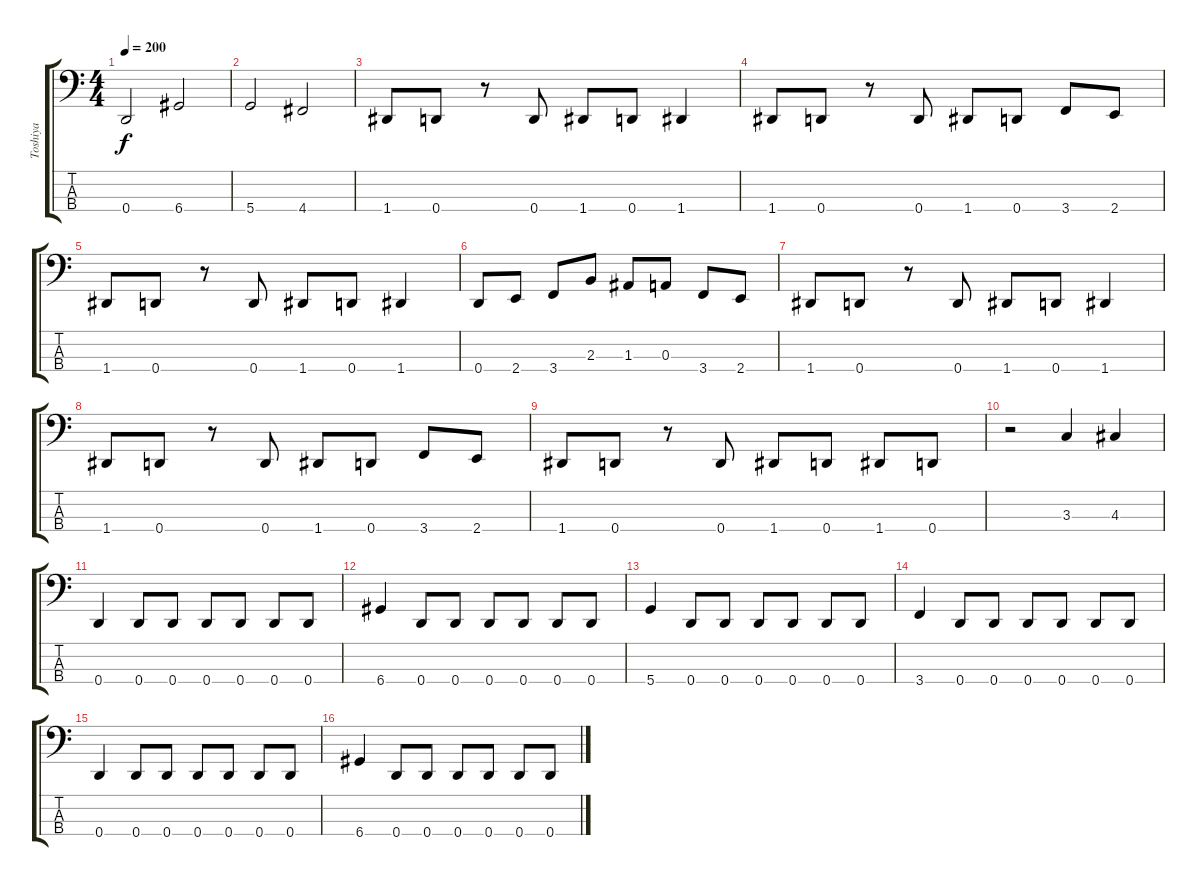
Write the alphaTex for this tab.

\track ("Toshiya" "Toshiya") {instrument electricbasspick}
\staff {score tabs}
\tuning (G2 D2 A1 D1) {hide}
\ts (4 4)
\tempo 200
\clef f4
\ks c
0.4.2{dy f} 6.4.2 |
5.4.2 4.4.2 |
1.4.8 0.4.8 r.8 0.4.8 1.4.8 0.4.8 1.4.4 |
1.4.8 0.4.8 r.8 0.4.8 1.4.8 0.4.8 3.4.8 2.4.8 |
1.4.8 0.4.8 r.8 0.4.8 1.4.8 0.4.8 1.4.4 |
0.4.8 2.4.8 3.4.8 2.3.8 1.3.8 0.3.8 3.4.8 2.4.8 |
1.4.8 0.4.8 r.8 0.4.8 1.4.8 0.4.8 1.4.4 |
1.4.8 0.4.8 r.8 0.4.8 1.4.8 0.4.8 3.4.8 2.4.8 |
1.4.8 0.4.8 r.8 0.4.8 1.4.8 0.4.8 1.4.8 0.4.8 |
r.2 3.3.4 4.3.4 |
0.4.4 0.4.8 0.4.8 0.4.8 0.4.8 0.4.8 0.4.8 |
6.4.4 0.4.8 0.4.8 0.4.8 0.4.8 0.4.8 0.4.8 |
5.4.4 0.4.8 0.4.8 0.4.8 0.4.8 0.4.8 0.4.8 |
3.4.4 0.4.8 0.4.8 0.4.8 0.4.8 0.4.8 0.4.8 |
0.4.4 0.4.8 0.4.8 0.4.8 0.4.8 0.4.8 0.4.8 |
6.4.4 0.4.8 0.4.8 0.4.8 0.4.8 0.4.8 0.4.8
